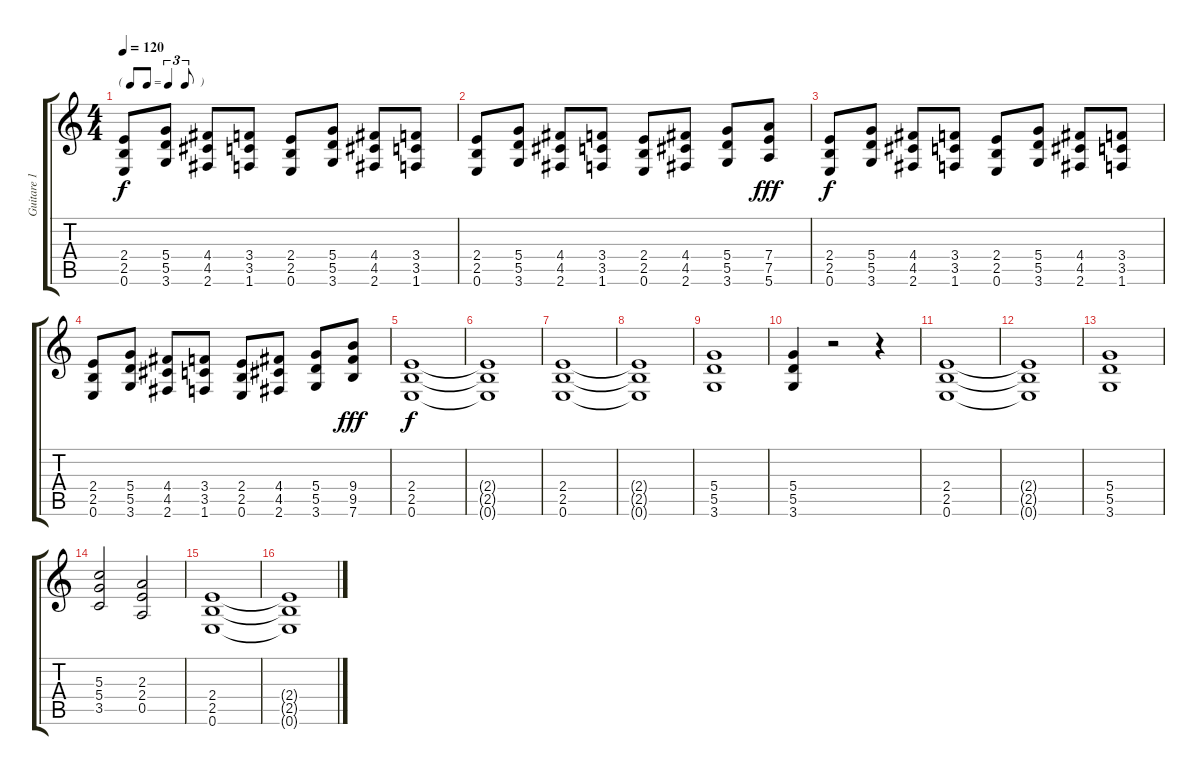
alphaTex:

\track ("Guitare 1" "Guitare 1") {instrument distortionguitar}
\staff {score tabs}
\tuning (E4 B3 G3 D3 A2 E2) {hide}
\ts (4 4)
\tf triplet8th
\tempo 120
\clef g2
\ks c
(2.4 2.5 0.6).8{dy f} (5.4 5.5 3.6).8 (4.4 4.5 2.6).8 (3.4 3.5 1.6).8 (2.4 2.5 0.6).8 (5.4 5.5 3.6).8 (4.4 4.5 2.6).8 (3.4 3.5 1.6).8 |
(2.4 2.5 0.6).8 (5.4 5.5 3.6).8 (4.4 4.5 2.6).8 (3.4 3.5 1.6).8 (2.4 2.5 0.6).8 (4.4 4.5 2.6).8 (5.4 5.5 3.6).8 (7.4 7.5 5.6).8{dy fff} |
(2.4 2.5 0.6).8{dy f} (5.4 5.5 3.6).8 (4.4 4.5 2.6).8 (3.4 3.5 1.6).8 (2.4 2.5 0.6).8 (5.4 5.5 3.6).8 (4.4 4.5 2.6).8 (3.4 3.5 1.6).8 |
(2.4 2.5 0.6).8 (5.4 5.5 3.6).8 (4.4 4.5 2.6).8 (3.4 3.5 1.6).8 (2.4 2.5 0.6).8 (4.4 4.5 2.6).8 (5.4 5.5 3.6).8 (9.4 9.5 7.6).8{dy fff} |
(2.4 2.5 0.6).1{dy f} |
(2.4{t} 2.5{t} 0.6{t}).1 |
(2.4 2.5 0.6).1 |
(2.4{t} 2.5{t} 0.6{t}).1 |
(5.4 5.5 3.6).1 |
(5.4 5.5 3.6).4 r.2 r.4 |
(2.4 2.5 0.6).1 |
(2.4{t} 2.5{t} 0.6{t}).1 |
(5.4 5.5 3.6).1 |
(5.3 5.4 3.5).2 (2.3 2.4 0.5).2 |
(2.4 2.5 0.6).1 |
(2.4{t} 2.5{t} 0.6{t}).1
